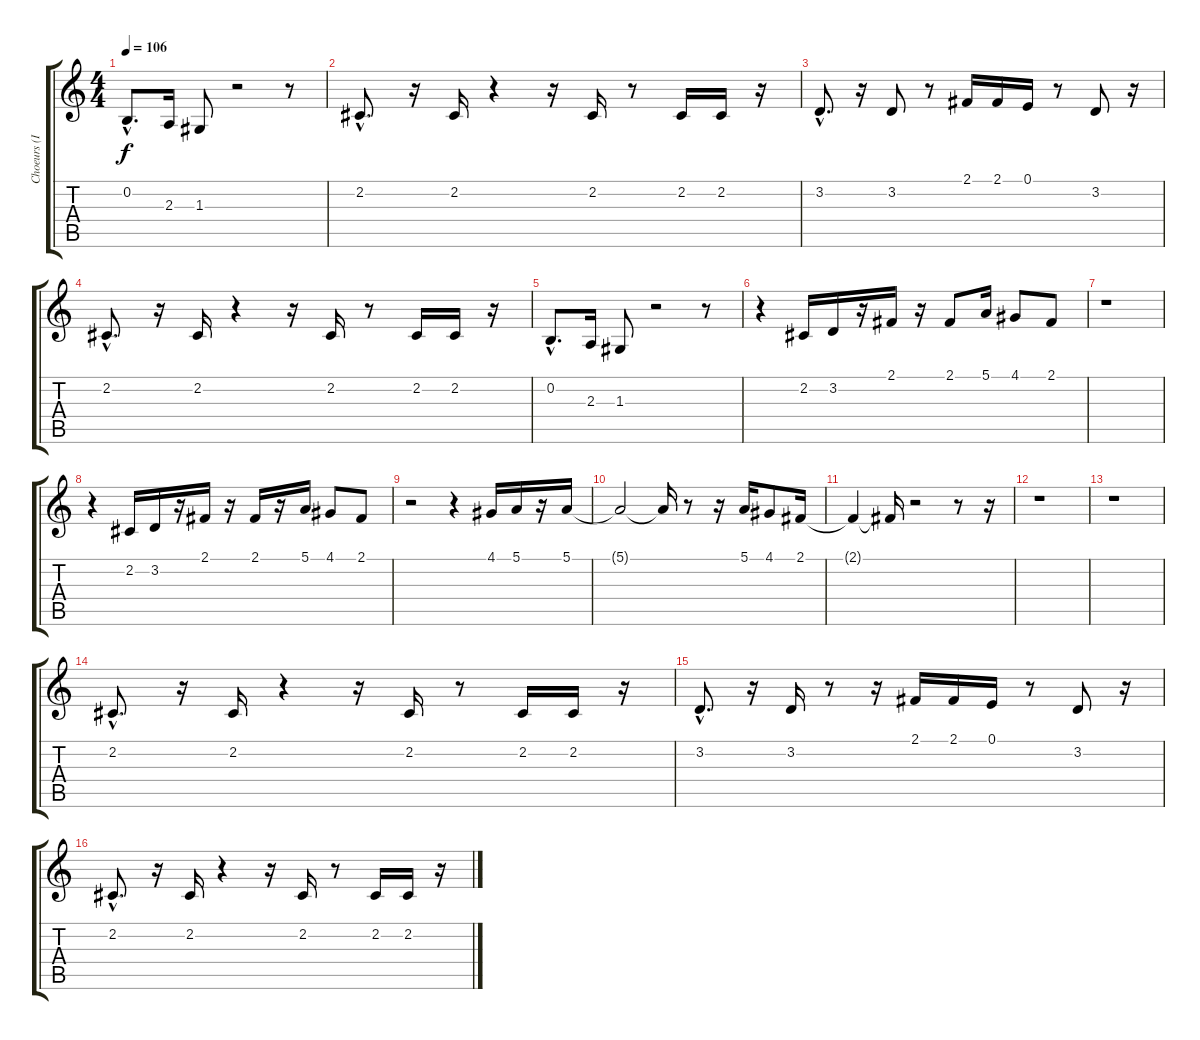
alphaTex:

\track ("Choeurs (Isaac + Zaac)" "Choeurs (I") {instrument lead8bassandlead}
\staff {score tabs}
\tuning (E4 B3 G3 D3 A2 E2) {hide}
\ts (4 4)
\tempo 106
\clef g2
\ks c
0.2{hac}.8{d dy f} 2.3.16 1.3.8 r.2 r.8 |
2.2{hac}.8{d} r.16 2.2.16 r.4 r.16 2.2.16 r.8 2.2.16 2.2.16 r.16 |
3.2{hac}.8{d} r.16 3.2.8 r.8 2.1.16 2.1.16 0.1.16 r.8 3.2.8 r.16 |
2.2{hac}.8{d} r.16 2.2.16 r.4 r.16 2.2.16 r.8 2.2.16 2.2.16 r.16 |
0.2{hac}.8{d} 2.3.16 1.3.8 r.2 r.8 |
r.4 2.2.16 3.2.16 r.16 2.1.16 r.16 2.1.8 5.1.16 4.1.8 2.1.8 |
r.1 |
r.4 2.2.16 3.2.16 r.16 2.1.16 r.16 2.1.16 r.16 5.1.16 4.1.8 2.1.8 |
r.2 r.4 4.1.16 5.1.16 r.16 5.1.16 |
5.1{t}.2 5.1{t}.16 r.8 r.16 5.1.16 4.1.8 2.1.16 |
2.1{t}.4 2.1{t}.16 r.2 r.8 r.16 |
r.1 |
r.1 |
2.2{hac}.8{d} r.16 2.2.16 r.4 r.16 2.2.16 r.8 2.2.16 2.2.16 r.16 |
3.2{hac}.8{d} r.16 3.2.16 r.8 r.16 2.1.16 2.1.16 0.1.16 r.8 3.2.8 r.16 |
2.2{hac}.8{d} r.16 2.2.16 r.4 r.16 2.2.16 r.8 2.2.16 2.2.16 r.16
